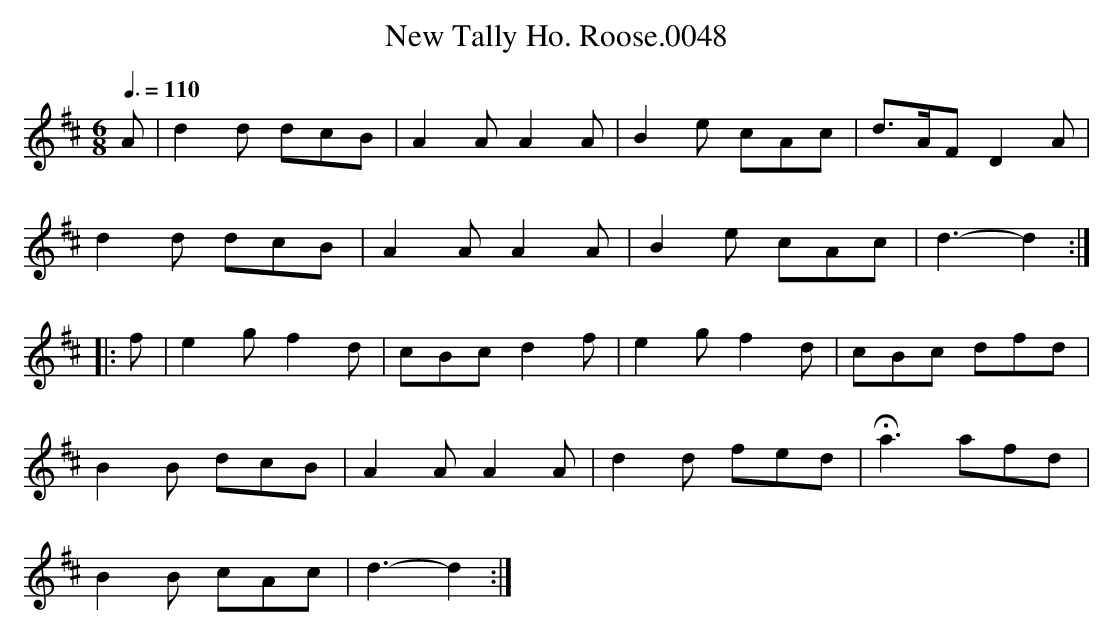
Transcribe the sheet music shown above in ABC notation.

X:1
T:New Tally Ho. Roose.0048
M:6/8
L:1/8
Q:3/8=110
K:D
A | d2d dcB | A2A A2A | B2e cAc | d>AF D2A |
d2d dcB | A2A A2A | B2e cAc | d3- d2 :|
|: f | e2g f2d | cBc d2f | e2g f2d | cBc dfd |
B2B dcB | A2A A2A | d2d fed | Ha3 afd |
B2B cAc | d3- d2 :|
